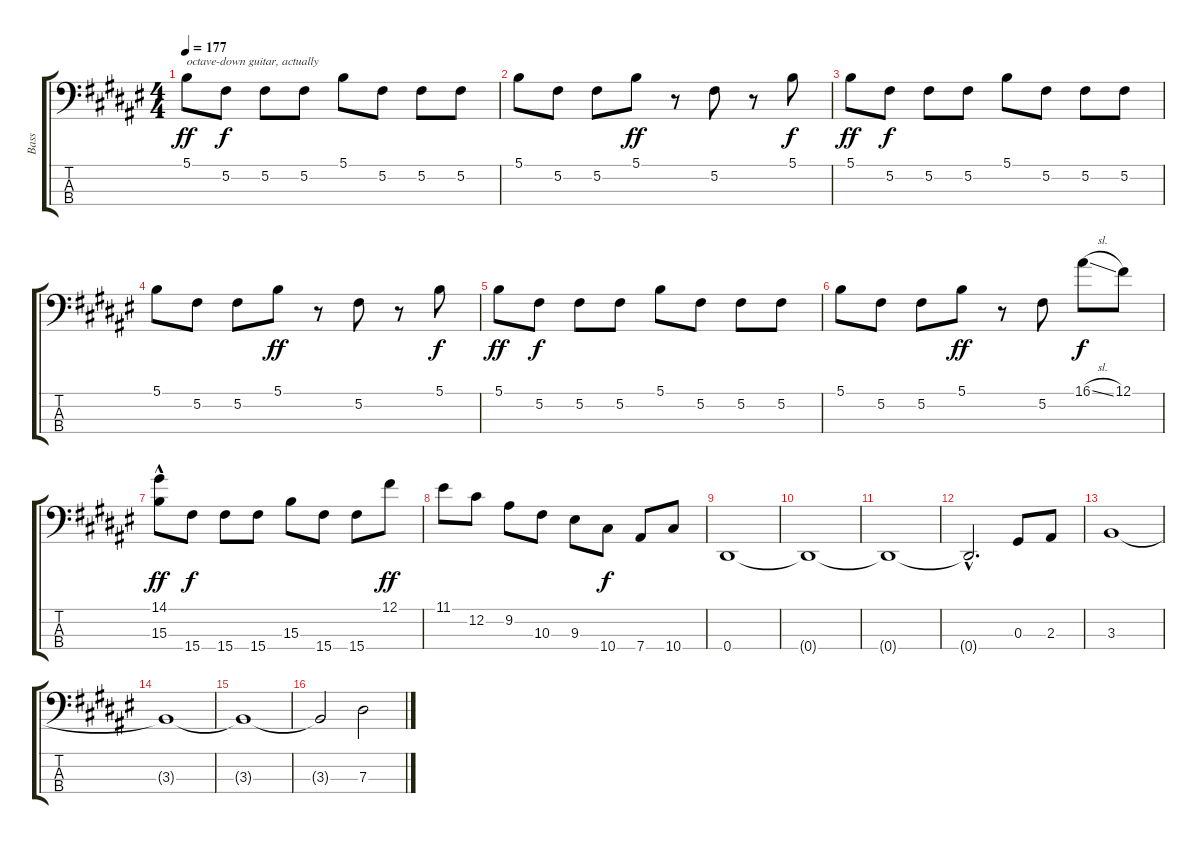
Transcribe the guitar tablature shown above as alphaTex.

\track ("Bass" "Bass") {instrument fretlessbass}
\staff {score tabs}
\tuning (Gb2 Db2 Ab1 Eb1) {hide}
\ts (4 4)
\tempo 177
\clef f4
\ks d#minor
5.1.8{txt "octave-down guitar, actually" dy ff} 5.2.8{dy f} 5.2.8 5.2.8 5.1.8 5.2.8 5.2.8 5.2.8 |
5.1.8 5.2.8 5.2.8 5.1.8{dy ff} r.8 5.2.8 r.8 5.1.8{dy f} |
5.1.8{dy ff} 5.2.8{dy f} 5.2.8 5.2.8 5.1.8 5.2.8 5.2.8 5.2.8 |
5.1.8 5.2.8 5.2.8 5.1.8{dy ff} r.8 5.2.8 r.8 5.1.8{dy f} |
5.1.8{dy ff} 5.2.8{dy f} 5.2.8 5.2.8 5.1.8 5.2.8 5.2.8 5.2.8 |
5.1.8 5.2.8 5.2.8 5.1.8{dy ff} r.8 5.2.8 16.1{sl}.8{dy f} 12.1.8 |
(14.1{hac} 15.3).8{dy ff} 15.4.8{dy f} 15.4.8 15.4.8 15.3.8 15.4.8 15.4.8 12.1.8{dy ff} |
11.1.8 12.2.8 9.2.8 10.3.8 9.3.8 10.4.8{dy f} 7.4.8 10.4.8 |
0.4.1 |
0.4{t}.1 |
0.4{t}.1 |
0.4{hac t}.2{d} 0.3.8 2.3.8 |
3.3.1 |
3.3{t}.1 |
3.3{t}.1 |
3.3{t}.2 7.3.2
